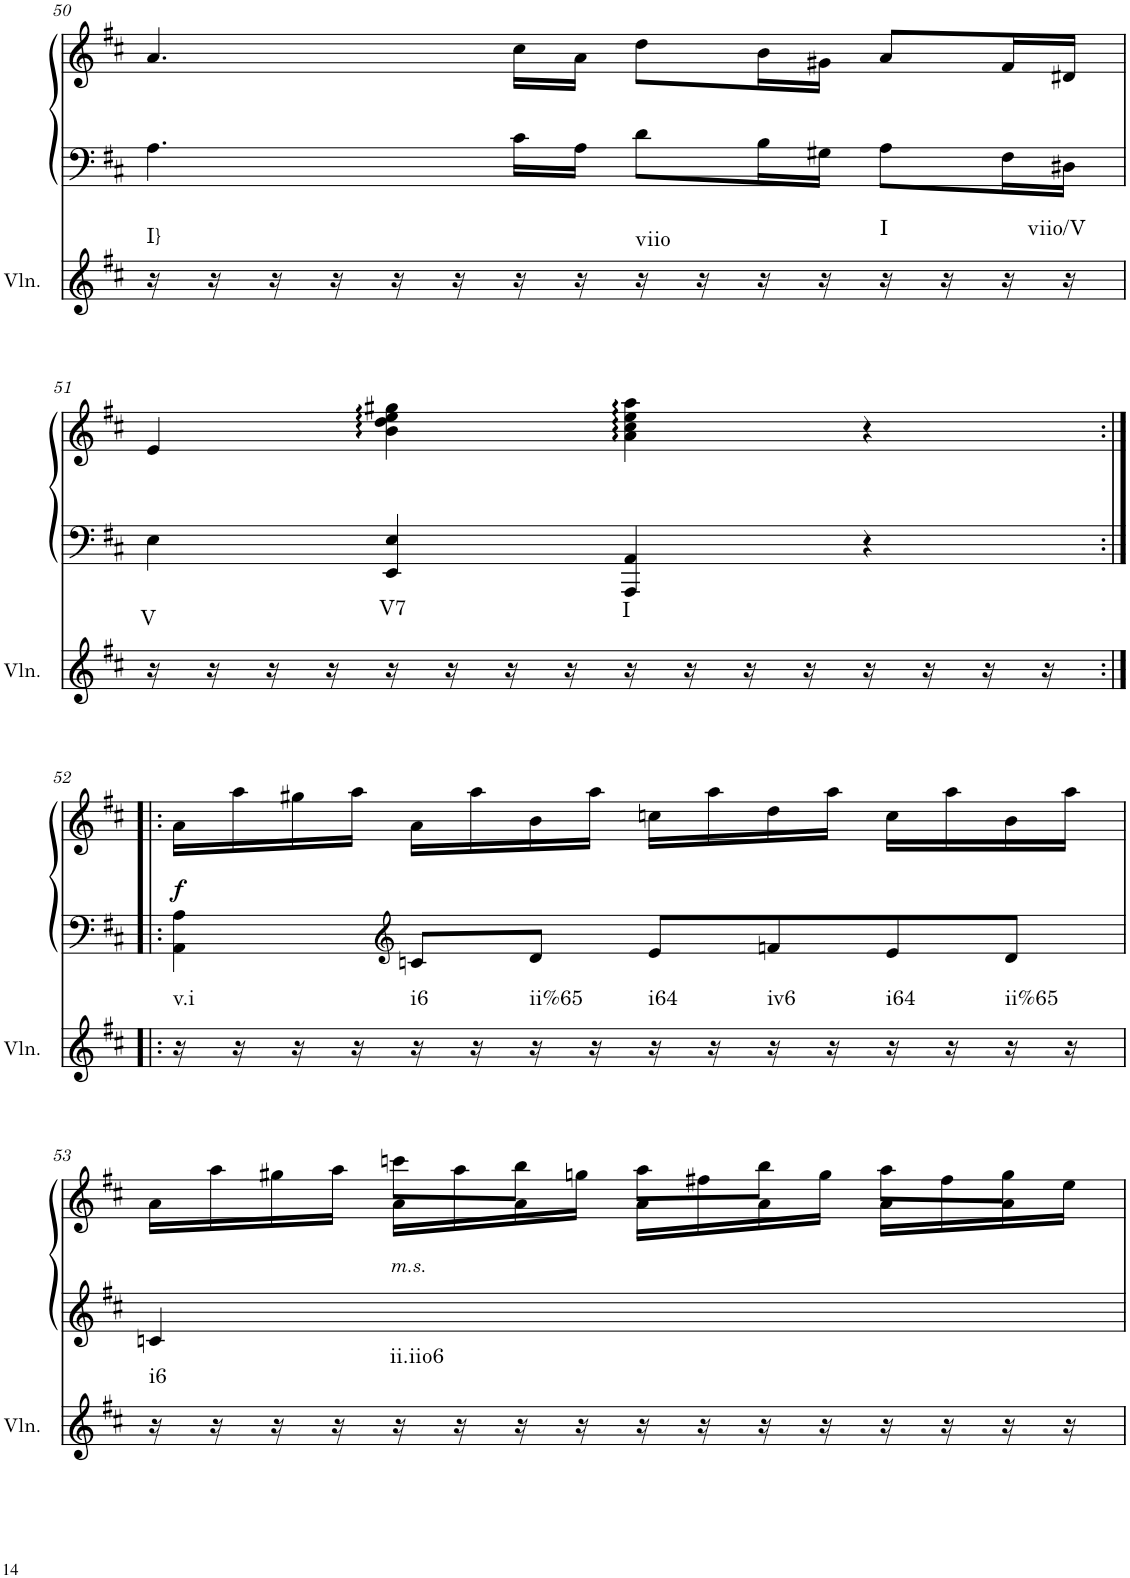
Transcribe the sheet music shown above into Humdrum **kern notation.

**kern	**harte	**kern	**kern	**dynam
*part2	*part2	*part1	*part1	*part1
*staff3	*	*staff2	*staff1	*staff1/2
*I"Violin	*	*I"unbenannt2	*	*
*I'Vln.	*	*	*	*
!!LO:PB:g=z
*clefG2	*	*clefF4	*clefG2	*
*k[f#c#]	*	*k[f#c#]	*k[f#c#]	*
*M4/4	*	*M4/4	*M4/4	*
=50	=50	=50	=50	=50
!	!LO:H:kt=I}	!	!	!
16r	N	4.A\	4.a/	.
16r	.	.	.	.
16r	.	.	.	.
16r	.	.	.	.
16r	.	.	.	.
16r	.	.	.	.
16r	.	16c#\LL	16cc#\LL	.
16r	.	16A\JJ	16a\JJ	.
!	!LO:H:kt=viio	!	!	!
16r	N	8d\L	8dd\L	.
16r	.	.	.	.
16r	.	16B\L	16b\L	.
16r	.	16G#X\JJ	16g#X\JJ	.
!	!LO:H:kt=I	!	!	!
16r	N	8A\L	8a/L	.
16r	.	.	.	.
16r	.	16F#\L	16f#/L	.
!	!LO:H:kt=viio/V	!	!	!
16r	N	16D#X\JJ	16d#X/JJ	.
!!LO:LB:g=z
=51	=51	=51	=51	=51
!	!LO:H:kt=V	!	!	!
16r	N	4E\	4e/	.
16r	.	.	.	.
16r	.	.	.	.
16r	.	.	.	.
!	!LO:H:kt=V7	!	!	!
16r	N	4EE/ 4E/	4b\ 4dd\ 4ee\ 4gg#X\	.
16r	.	.	.	.
16r	.	.	.	.
16r	.	.	.	.
!	!LO:H:kt=I	!	!	!
16r	N	4AAA/ 4AA/	4a\ 4cc#\ 4ee\ 4aa\	.
16r	.	.	.	.
16r	.	.	.	.
16r	.	.	.	.
16r	.	4r	4r	.
16r	.	.	.	.
16r	.	.	.	.
16r	.	.	.	.
!!LO:LB:g=z
=52:|!|:	=52:|!|:	=52:|!|:	=52:|!|:	=52:|!|:
!	!LO:H:kt=v.i	!	!	!LO:DY:a=2
16r	N	4AA\ 4A\	16a\LL	f
16r	.	.	16aa\	.
16r	.	.	16gg#X\	.
16r	.	.	16aa\JJ	.
*	*	*clefG2	*	*
!	!LO:H:kt=i6	!	!	!
16r	N	8cn/L	16a\LL	.
16r	.	.	16aa\	.
!	!LO:H:kt=ii%65	!	!	!
16r	N	8d/J	16b\	.
16r	.	.	16aa\JJ	.
!	!LO:H:kt=i64	!	!	!
16r	N	8e/L	16ccn\LL	.
16r	.	.	16aa\	.
!	!LO:H:kt=iv6	!	!	!
16r	N	8fn/	16dd\	.
16r	.	.	16aa\JJ	.
!	!LO:H:kt=i64	!	!	!
16r	N	8e/	16cc\LL	.
16r	.	.	16aa\	.
!	!LO:H:kt=ii%65	!	!	!
16r	N	8d/J	16b\	.
16r	.	.	16aa\JJ	.
!!LO:LB:g=z
=53	=53	=53	=53	=53
*	*	*	*^	*
!	!LO:H:kt=i6	!	!	!	!
16r	N	4cn/	16a\LL	4ryy	.
16r	.	.	16aa\	.	.
16r	.	.	16gg#X\	.	.
16r	.	.	16aa\JJ	.	.
!	!LO:H:kt=ii.iio6	!LO:TX:a:i:t=m.s.	!	!	!
16r	N	2.ryy	16a\LL	8cccn\L	.
16r	.	.	16aa\	.	.
16r	.	.	16a\	8bb\J	.
16r	.	.	16ggn\JJ	.	.
16r	.	.	16a\LL	8aa\L	.
16r	.	.	16ff#X\	.	.
16r	.	.	16a\	8bb\J	.
16r	.	.	16gg\JJ	.	.
16r	.	.	16a\LL	8aa\L	.
16r	.	.	16ff#\	.	.
16r	.	.	16a\	8gg\J	.
16r	.	.	16ee\JJ	.	.
*	*	*	*v	*v	*
=	=	=	=	=
*-	*-	*-	*-	*-
